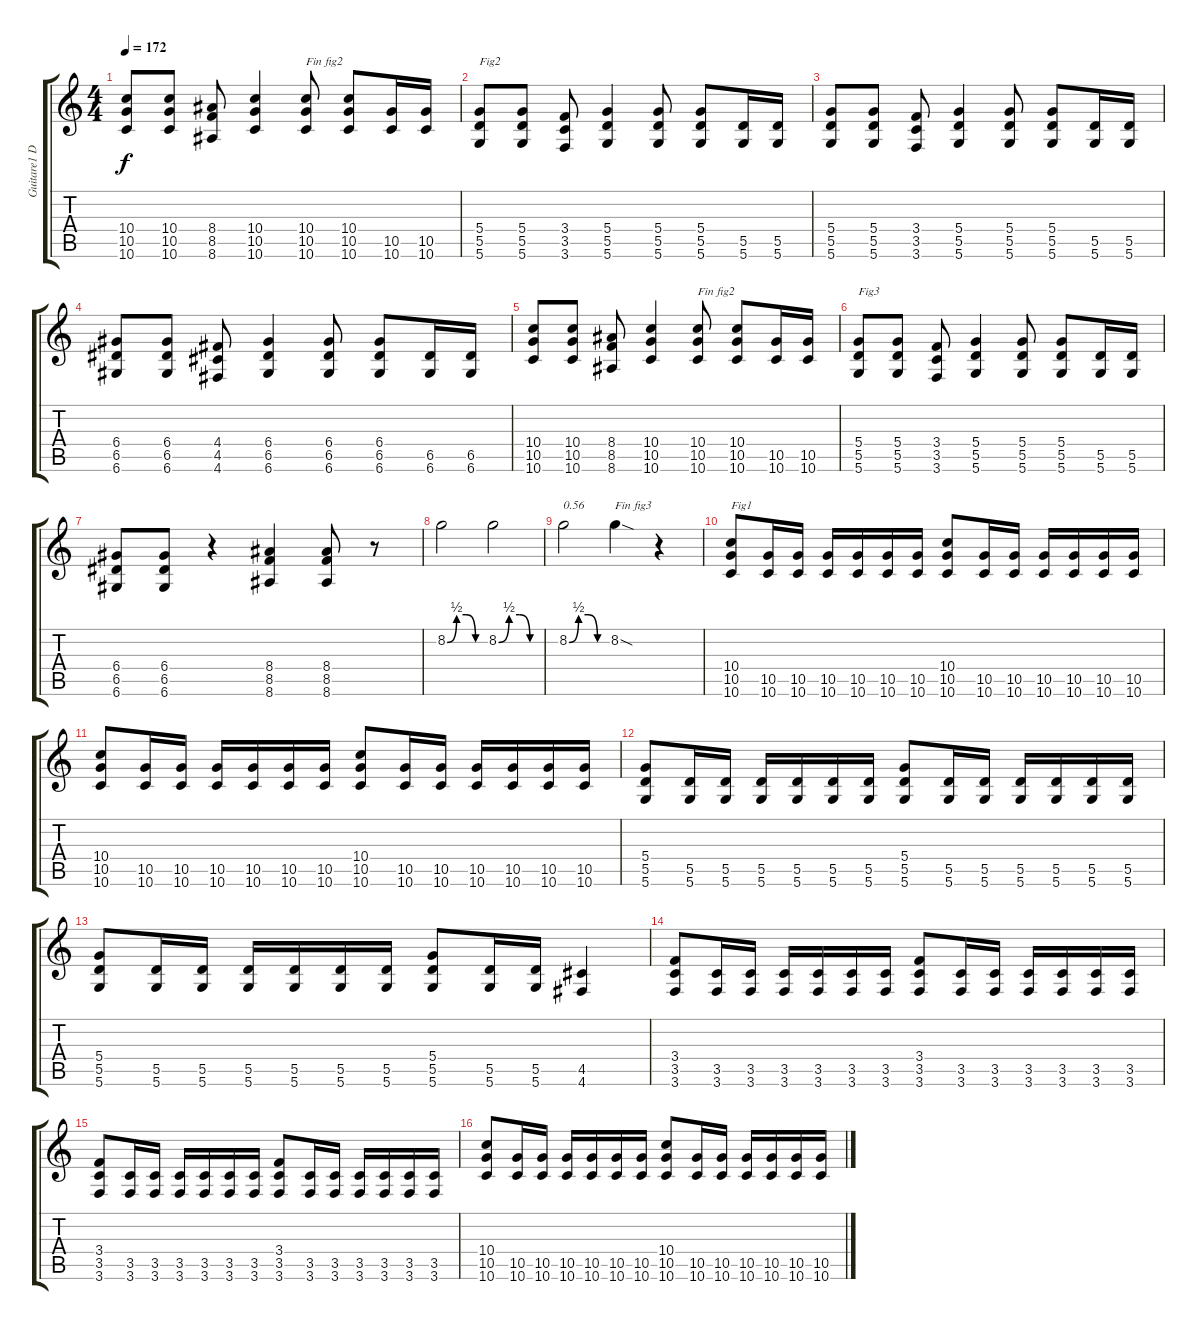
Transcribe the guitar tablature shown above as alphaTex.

\track ("Guitare1 Dr-D" "Guitare1 D") {instrument distortionguitar}
\staff {score tabs}
\tuning (E4 B3 G3 D3 A2 D2) {hide}
\ts (4 4)
\tempo 172
\clef g2
\ks c
(10.4 10.5 10.6).8{dy f} (10.4 10.5 10.6).8 (8.4 8.5 8.6).8 (10.4 10.5 10.6).4 (10.4 10.5 10.6).8{txt "Fin fig2"} (10.4 10.5 10.6).8 (10.5 10.6).16 (10.5 10.6).16 |
(5.4 5.5 5.6).8{txt "Fig2"} (5.4 5.5 5.6).8 (3.4 3.5 3.6).8 (5.4 5.5 5.6).4 (5.4 5.5 5.6).8 (5.4 5.5 5.6).8 (5.5 5.6).16 (5.5 5.6).16 |
(5.4 5.5 5.6).8 (5.4 5.5 5.6).8 (3.4 3.5 3.6).8 (5.4 5.5 5.6).4 (5.4 5.5 5.6).8 (5.4 5.5 5.6).8 (5.5 5.6).16 (5.5 5.6).16 |
(6.4 6.5 6.6).8 (6.4 6.5 6.6).8 (4.4 4.5 4.6).8 (6.4 6.5 6.6).4 (6.4 6.5 6.6).8 (6.4 6.5 6.6).8 (6.5 6.6).16 (6.5 6.6).16 |
(10.4 10.5 10.6).8 (10.4 10.5 10.6).8 (8.4 8.5 8.6).8 (10.4 10.5 10.6).4 (10.4 10.5 10.6).8{txt "Fin fig2"} (10.4 10.5 10.6).8 (10.5 10.6).16 (10.5 10.6).16 |
(5.4 5.5 5.6).8{txt "Fig3"} (5.4 5.5 5.6).8 (3.4 3.5 3.6).8 (5.4 5.5 5.6).4 (5.4 5.5 5.6).8 (5.4 5.5 5.6).8 (5.5 5.6).16 (5.5 5.6).16 |
(6.4 6.5 6.6).8 (6.4 6.5 6.6).8 r.4 (8.4 8.5 8.6).4 (8.4 8.5 8.6).8 r.8 |
8.2{be (custom 0 0 15 2 30 2 45 0 60 0)}.2 8.2{be (custom 0 0 15 2 30 2 45 0 60 0)}.2 |
8.2{be (custom 0 0 15 2 30 2 45 0 60 0)}.2{txt "0.56"} 8.2{sod}.4{txt "Fin fig3"} r.4 |
(10.4 10.5 10.6).8{txt "Fig1"} (10.5 10.6).16 (10.5 10.6).16 (10.5 10.6).16 (10.5 10.6).16 (10.5 10.6).16 (10.5 10.6).16 (10.4 10.5 10.6).8 (10.5 10.6).16 (10.5 10.6).16 (10.5 10.6).16 (10.5 10.6).16 (10.5 10.6).16 (10.5 10.6).16 |
(10.4 10.5 10.6).8 (10.5 10.6).16 (10.5 10.6).16 (10.5 10.6).16 (10.5 10.6).16 (10.5 10.6).16 (10.5 10.6).16 (10.4 10.5 10.6).8 (10.5 10.6).16 (10.5 10.6).16 (10.5 10.6).16 (10.5 10.6).16 (10.5 10.6).16 (10.5 10.6).16 |
(5.4 5.5 5.6).8 (5.5 5.6).16 (5.5 5.6).16 (5.5 5.6).16 (5.5 5.6).16 (5.5 5.6).16 (5.5 5.6).16 (5.4 5.5 5.6).8 (5.5 5.6).16 (5.5 5.6).16 (5.5 5.6).16 (5.5 5.6).16 (5.5 5.6).16 (5.5 5.6).16 |
(5.4 5.5 5.6).8 (5.5 5.6).16 (5.5 5.6).16 (5.5 5.6).16 (5.5 5.6).16 (5.5 5.6).16 (5.5 5.6).16 (5.4 5.5 5.6).8 (5.5 5.6).16 (5.5 5.6).16 (4.5 4.6).4 |
(3.4 3.5 3.6).8 (3.5 3.6).16 (3.5 3.6).16 (3.5 3.6).16 (3.5 3.6).16 (3.5 3.6).16 (3.5 3.6).16 (3.4 3.5 3.6).8 (3.5 3.6).16 (3.5 3.6).16 (3.5 3.6).16 (3.5 3.6).16 (3.5 3.6).16 (3.5 3.6).16 |
(3.4 3.5 3.6).8 (3.5 3.6).16 (3.5 3.6).16 (3.5 3.6).16 (3.5 3.6).16 (3.5 3.6).16 (3.5 3.6).16 (3.4 3.5 3.6).8 (3.5 3.6).16 (3.5 3.6).16 (3.5 3.6).16 (3.5 3.6).16 (3.5 3.6).16 (3.5 3.6).16 |
(10.4 10.5 10.6).8 (10.5 10.6).16 (10.5 10.6).16 (10.5 10.6).16 (10.5 10.6).16 (10.5 10.6).16 (10.5 10.6).16 (10.4 10.5 10.6).8 (10.5 10.6).16 (10.5 10.6).16 (10.5 10.6).16 (10.5 10.6).16 (10.5 10.6).16 (10.5 10.6).16
